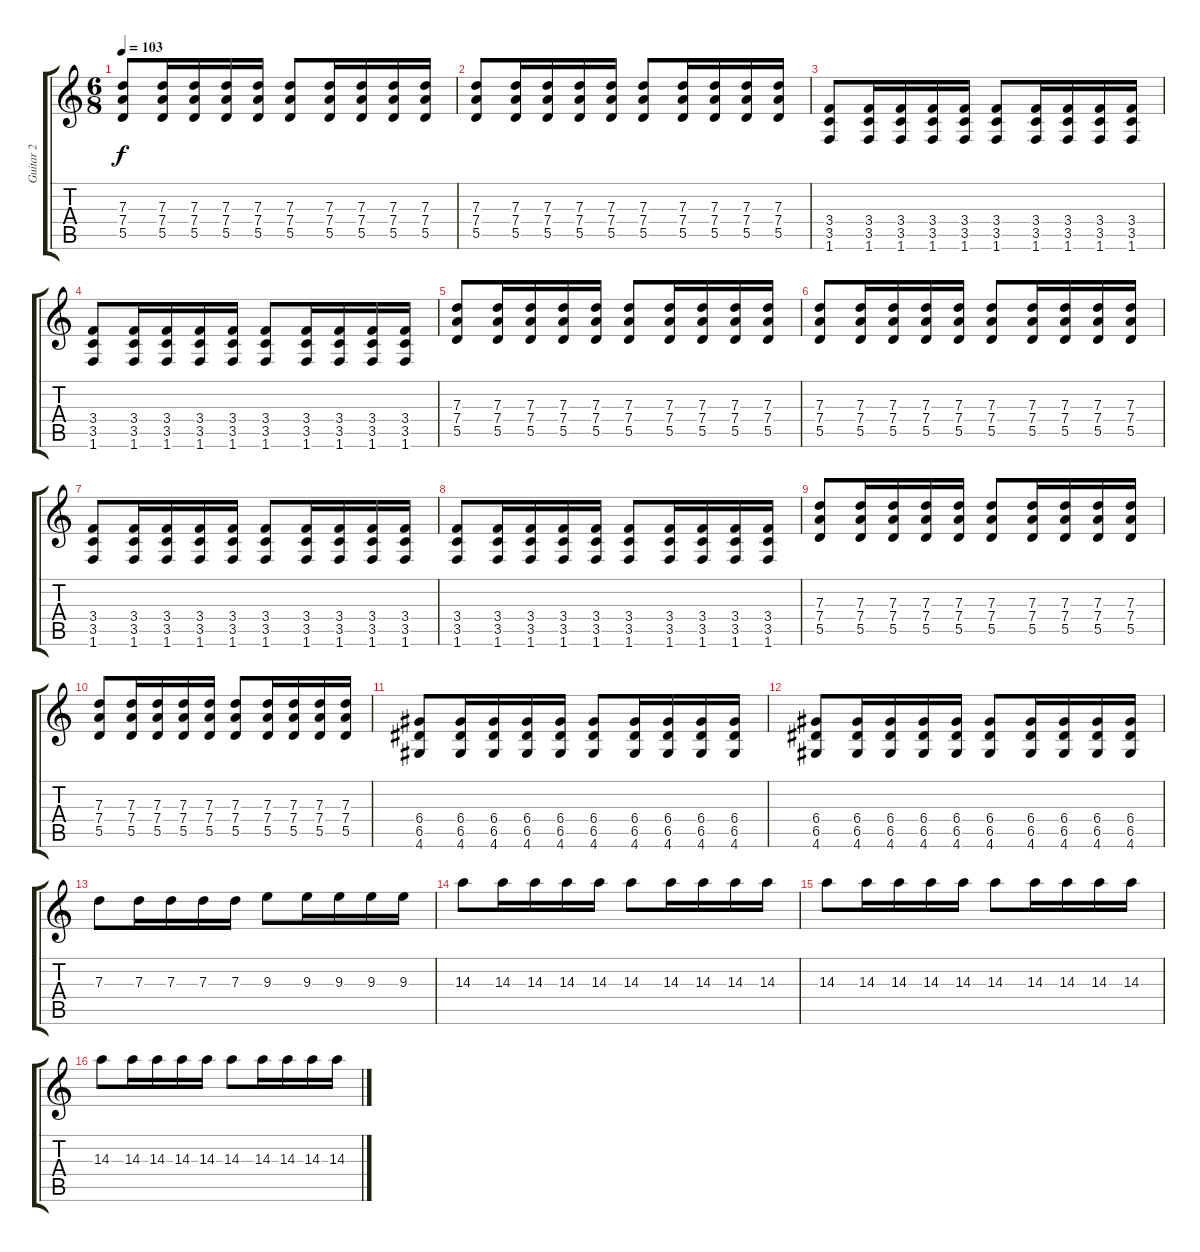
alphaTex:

\track ("Guitar 2" "Guitar 2") {instrument distortionguitar}
\staff {score tabs}
\tuning (E4 B3 G3 D3 A2 E2) {hide}
\ts (6 8)
\tempo 103
\clef g2
\ks c
(7.3 7.4 5.5).8{dy f} (7.3 7.4 5.5).16 (7.3 7.4 5.5).16 (7.3 7.4 5.5).16 (7.3 7.4 5.5).16 (7.3 7.4 5.5).8 (7.3 7.4 5.5).16 (7.3 7.4 5.5).16 (7.3 7.4 5.5).16 (7.3 7.4 5.5).16 |
(7.3 7.4 5.5).8 (7.3 7.4 5.5).16 (7.3 7.4 5.5).16 (7.3 7.4 5.5).16 (7.3 7.4 5.5).16 (7.3 7.4 5.5).8 (7.3 7.4 5.5).16 (7.3 7.4 5.5).16 (7.3 7.4 5.5).16 (7.3 7.4 5.5).16 |
(3.4 3.5 1.6).8 (3.4 3.5 1.6).16 (3.4 3.5 1.6).16 (3.4 3.5 1.6).16 (3.4 3.5 1.6).16 (3.4 3.5 1.6).8 (3.4 3.5 1.6).16 (3.4 3.5 1.6).16 (3.4 3.5 1.6).16 (3.4 3.5 1.6).16 |
(3.4 3.5 1.6).8 (3.4 3.5 1.6).16 (3.4 3.5 1.6).16 (3.4 3.5 1.6).16 (3.4 3.5 1.6).16 (3.4 3.5 1.6).8 (3.4 3.5 1.6).16 (3.4 3.5 1.6).16 (3.4 3.5 1.6).16 (3.4 3.5 1.6).16 |
(7.3 7.4 5.5).8 (7.3 7.4 5.5).16 (7.3 7.4 5.5).16 (7.3 7.4 5.5).16 (7.3 7.4 5.5).16 (7.3 7.4 5.5).8 (7.3 7.4 5.5).16 (7.3 7.4 5.5).16 (7.3 7.4 5.5).16 (7.3 7.4 5.5).16 |
(7.3 7.4 5.5).8 (7.3 7.4 5.5).16 (7.3 7.4 5.5).16 (7.3 7.4 5.5).16 (7.3 7.4 5.5).16 (7.3 7.4 5.5).8 (7.3 7.4 5.5).16 (7.3 7.4 5.5).16 (7.3 7.4 5.5).16 (7.3 7.4 5.5).16 |
(3.4 3.5 1.6).8 (3.4 3.5 1.6).16 (3.4 3.5 1.6).16 (3.4 3.5 1.6).16 (3.4 3.5 1.6).16 (3.4 3.5 1.6).8 (3.4 3.5 1.6).16 (3.4 3.5 1.6).16 (3.4 3.5 1.6).16 (3.4 3.5 1.6).16 |
(3.4 3.5 1.6).8 (3.4 3.5 1.6).16 (3.4 3.5 1.6).16 (3.4 3.5 1.6).16 (3.4 3.5 1.6).16 (3.4 3.5 1.6).8 (3.4 3.5 1.6).16 (3.4 3.5 1.6).16 (3.4 3.5 1.6).16 (3.4 3.5 1.6).16 |
(7.3 7.4 5.5).8 (7.3 7.4 5.5).16 (7.3 7.4 5.5).16 (7.3 7.4 5.5).16 (7.3 7.4 5.5).16 (7.3 7.4 5.5).8 (7.3 7.4 5.5).16 (7.3 7.4 5.5).16 (7.3 7.4 5.5).16 (7.3 7.4 5.5).16 |
(7.3 7.4 5.5).8 (7.3 7.4 5.5).16 (7.3 7.4 5.5).16 (7.3 7.4 5.5).16 (7.3 7.4 5.5).16 (7.3 7.4 5.5).8 (7.3 7.4 5.5).16 (7.3 7.4 5.5).16 (7.3 7.4 5.5).16 (7.3 7.4 5.5).16 |
(6.4 6.5 4.6).8 (6.4 6.5 4.6).16 (6.4 6.5 4.6).16 (6.4 6.5 4.6).16 (6.4 6.5 4.6).16 (6.4 6.5 4.6).8 (6.4 6.5 4.6).16 (6.4 6.5 4.6).16 (6.4 6.5 4.6).16 (6.4 6.5 4.6).16 |
(6.4 6.5 4.6).8 (6.4 6.5 4.6).16 (6.4 6.5 4.6).16 (6.4 6.5 4.6).16 (6.4 6.5 4.6).16 (6.4 6.5 4.6).8 (6.4 6.5 4.6).16 (6.4 6.5 4.6).16 (6.4 6.5 4.6).16 (6.4 6.5 4.6).16 |
7.3.8 7.3.16 7.3.16 7.3.16 7.3.16 9.3.8 9.3.16 9.3.16 9.3.16 9.3.16 |
14.3.8 14.3.16 14.3.16 14.3.16 14.3.16 14.3.8 14.3.16 14.3.16 14.3.16 14.3.16 |
14.3.8 14.3.16 14.3.16 14.3.16 14.3.16 14.3.8 14.3.16 14.3.16 14.3.16 14.3.16 |
14.3.8 14.3.16 14.3.16 14.3.16 14.3.16 14.3.8 14.3.16 14.3.16 14.3.16 14.3.16
